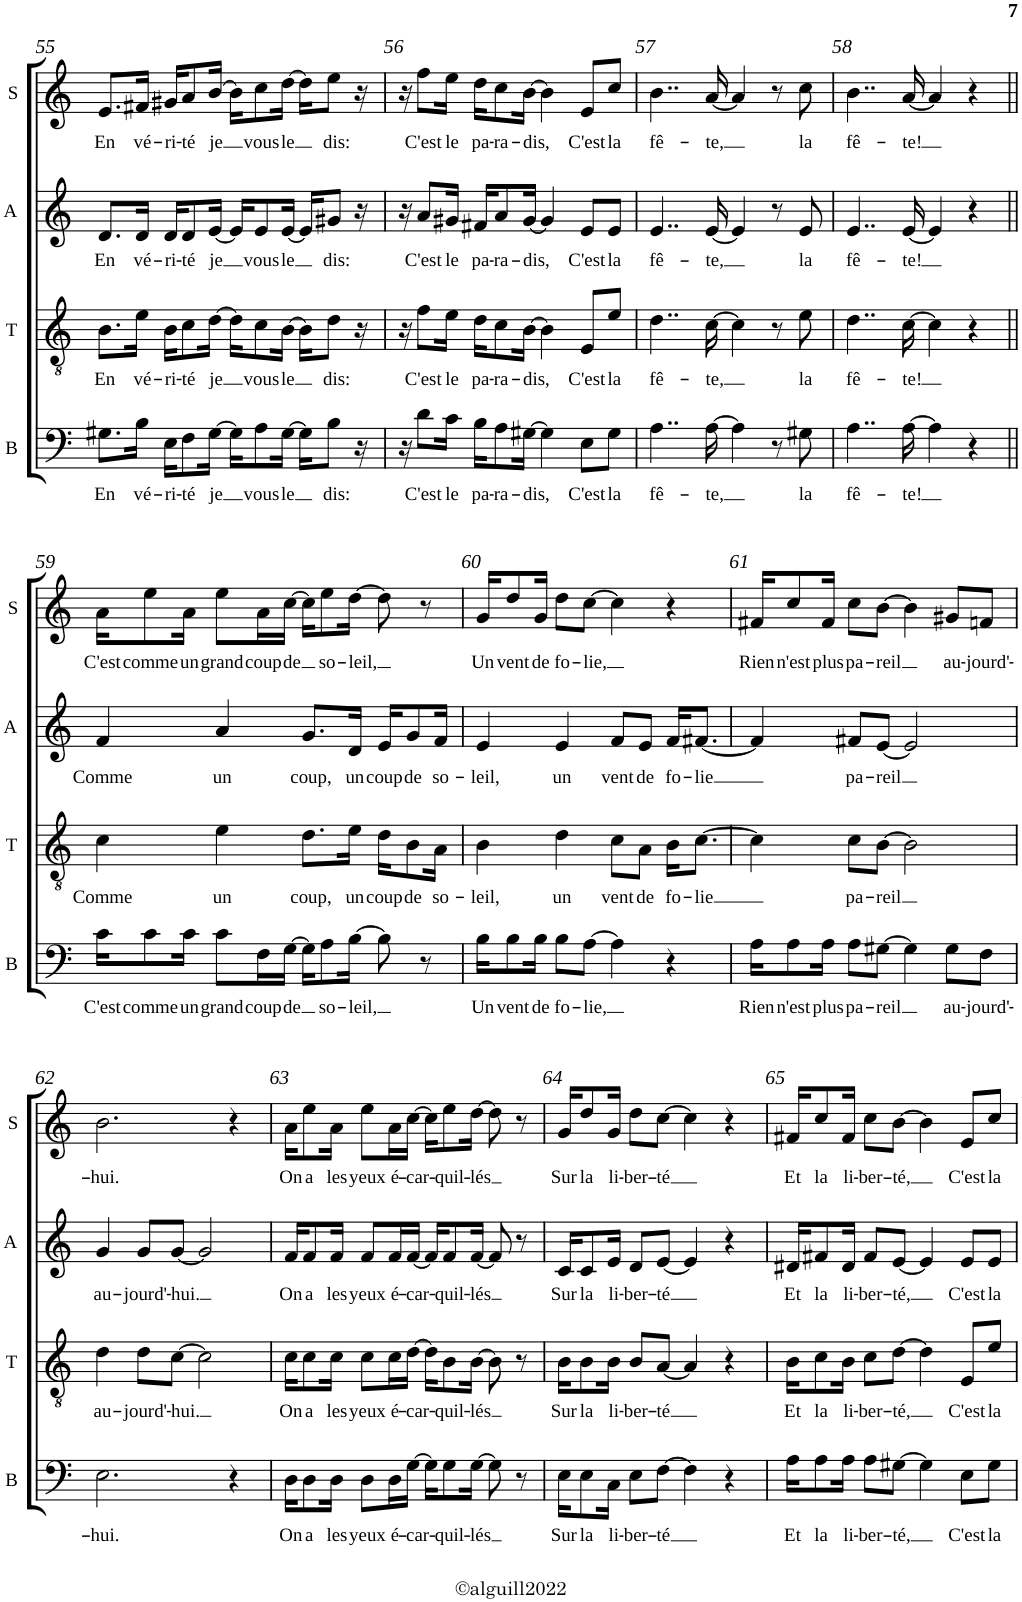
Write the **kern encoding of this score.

**kern	**text	**kern	**text	**kern	**text	**kern	**text
*part4	*part4	*part3	*part3	*part2	*part2	*part1	*part1
*staff4	*staff4	*staff3	*staff3	*staff2	*staff2	*staff1	*staff1
*I"Basse	*	*I"Ténor	*	*I"Alto	*	*I"Soprano	*
*I'B	*	*I'T	*	*I'A	*	*I'S	*
!!LO:PB:g=z
*clefF4	*	*clefGv2	*	*clefG2	*	*clefG2	*
*	*	*Trd1c2	*	*Trd4c7	*	*	*
*k[]	*	*k[]	*	*k[]	*	*k[]	*
*M4/4	*	*M4/4	*	*M4/4	*	*M4/4	*
=55	=55	=55	=55	=55	=55	=55	=55
!	!LO:LY:b	!	!LO:LY:b	!	!LO:LY:b	!	!LO:LY:b
8.G#X\L	En	8.B\L	En	8.d/L	En	8.e/L	En
!	!LO:LY:b	!	!LO:LY:b	!	!LO:LY:b	!	!LO:LY:b
16B\Jk	vé-	16e\Jk	vé-	16d/Jk	vé-	16f#X/Jk	vé-
!	!LO:LY:b	!	!LO:LY:b	!	!LO:LY:b	!	!LO:LY:b
16E\KL	-ri-	16B\KL	-ri-	16d/KL	-ri-	16g#X/KL	-ri-
!	!LO:LY:b	!	!LO:LY:b	!	!LO:LY:b	!	!LO:LY:b
8F\	-té	8c\	-té	8d/	-té	8a/	-té
!	!LO:LY:b	!	!LO:LY:b	!	!LO:LY:b	!	!LO:LY:b
[16G#\Jk	je	[16d\Jk	je	[16e/Jk	je	[16b/Jk	je
16G#\KL]	.	16d\KL]	.	16e/KL]	.	16b\KL]	.
!	!LO:LY:b	!	!LO:LY:b	!	!LO:LY:b	!	!LO:LY:b
8A\	vous	8c\	vous	8e/	vous	8cc\	vous
!	!LO:LY:b	!	!LO:LY:b	!	!LO:LY:b	!	!LO:LY:b
[16G#\Jk	le	[16B\Jk	le	[16e/Jk	le	[16dd\Jk	le
16G#\KL]	.	16B\KL]	.	16e/KL]	.	16dd\KL]	.
!	!LO:LY:b	!	!LO:LY:b	!	!LO:LY:b	!	!LO:LY:b
8B\J	dis:	8d\J	dis:	8g#X/J	dis:	8ee\J	dis:
16r	.	16r	.	16r	.	16r	.
=56	=56	=56	=56	=56	=56	=56	=56
16r	.	16r	.	16r	.	16r	.
!	!LO:LY:b	!	!LO:LY:b	!	!LO:LY:b	!	!LO:LY:b
8d\L	C'est	8f\L	C'est	8a/L	C'est	8ff\L	C'est
!	!LO:LY:b	!	!LO:LY:b	!	!LO:LY:b	!	!LO:LY:b
16c\Jk	le	16e\Jk	le	16g#X/Jk	le	16ee\Jk	le
!	!LO:LY:b	!	!LO:LY:b	!	!LO:LY:b	!	!LO:LY:b
16B\KL	pa-	16d\KL	pa-	16f#X/KL	pa-	16dd\KL	pa-
!	!LO:LY:b	!	!LO:LY:b	!	!LO:LY:b	!	!LO:LY:b
8A\	-ra-	8c\	-ra-	8a/	-ra-	8cc\	-ra-
!	!LO:LY:b	!	!LO:LY:b	!	!LO:LY:b	!	!LO:LY:b
[16G#X\Jk	-dis,	[16B\Jk	-dis,	[16g#/Jk	-dis,	[16b\Jk	-dis,
4G#\]	.	4B\]	.	4g#/]	.	4b\]	.
!	!LO:LY:b	!	!LO:LY:b	!	!LO:LY:b	!	!LO:LY:b
8E\L	C'est	8E/L	C'est	8e/L	C'est	8e/L	C'est
!	!LO:LY:b	!	!LO:LY:b	!	!LO:LY:b	!	!LO:LY:b
8G#\J	la	8e/J	la	8e/J	la	8cc/J	la
=57	=57	=57	=57	=57	=57	=57	=57
!	!LO:LY:b	!	!LO:LY:b	!	!LO:LY:b	!	!LO:LY:b
4..A\	fê-	4..d\	fê-	4..e/	fê-	4..b\	fê-
!	!LO:LY:b	!	!LO:LY:b	!	!LO:LY:b	!	!LO:LY:b
[16A\	-te,	[16c\	-te,	[16e/	-te,	[16a/	-te,
4A\]	.	4c\]	.	4e/]	.	4a/]	.
8r	.	8r	.	8r	.	8r	.
!	!LO:LY:b	!	!LO:LY:b	!	!LO:LY:b	!	!LO:LY:b
8G#X\	la	8e\	la	8e/	la	8cc\	la
=58	=58	=58	=58	=58	=58	=58	=58
!	!LO:LY:b	!	!LO:LY:b	!	!LO:LY:b	!	!LO:LY:b
4..A\	fê-	4..d\	fê-	4..e/	fê-	4..b\	fê-
!	!LO:LY:b	!	!LO:LY:b	!	!LO:LY:b	!	!LO:LY:b
[16A\	-te!	[16c\	-te!	[16e/	-te!	[16a/	-te!
4A\]	.	4c\]	.	4e/]	.	4a/]	.
4r	.	4r	.	4r	.	4r	.
!!LO:LB:g=z
=59||	=59||	=59||	=59||	=59||	=59||	=59||	=59||
!	!LO:LY:b	!	!LO:LY:b	!	!LO:LY:b	!	!LO:LY:b
16c\KL	C'est	4c\	Comme	4f/	Comme	16a\KL	C'est
!	!LO:LY:b	!	!	!	!	!	!LO:LY:b
8c\	comme	.	.	.	.	8ee\	comme
!	!LO:LY:b	!	!	!	!	!	!LO:LY:b
16c\Jk	un	.	.	.	.	16a\Jk	un
!	!LO:LY:b	!	!LO:LY:b	!	!LO:LY:b	!	!LO:LY:b
8c\L	grand	4e\	un	4a/	un	8ee\L	grand
!	!LO:LY:b	!	!	!	!	!	!LO:LY:b
16F\L	coup	.	.	.	.	16a\L	coup
!	!LO:LY:b	!	!	!	!	!	!LO:LY:b
[16G\JJ	de	.	.	.	.	[16cc\JJ	de
!	!	!	!LO:LY:b	!	!LO:LY:b	!	!
16G\KL]	.	8.d\L	coup,	8.g/L	coup,	16cc\KL]	.
!	!LO:LY:b	!	!	!	!	!	!LO:LY:b
8A\	so-	.	.	.	.	8ee\	so-
!	!LO:LY:b	!	!LO:LY:b	!	!LO:LY:b	!	!LO:LY:b
[16B\Jk	-leil,	16e\Jk	un	16d/Jk	un	[16dd\Jk	-leil,
!	!	!	!LO:LY:b	!	!LO:LY:b	!	!
8B\]	.	16d\KL	coup	16e/KL	coup	8dd\]	.
!	!	!	!LO:LY:b	!	!LO:LY:b	!	!
.	.	8B\	de	8g/	de	.	.
8r	.	.	.	.	.	8r	.
!	!	!	!LO:LY:b	!	!LO:LY:b	!	!
.	.	16A\Jk	so-	16f/Jk	so-	.	.
=60	=60	=60	=60	=60	=60	=60	=60
!	!LO:LY:b	!	!LO:LY:b	!	!LO:LY:b	!	!LO:LY:b
16B\KL	Un	4B\	-leil,	4e/	-leil,	16g/KL	Un
!	!LO:LY:b	!	!	!	!	!	!LO:LY:b
8B\	vent	.	.	.	.	8dd/	vent
!	!LO:LY:b	!	!	!	!	!	!LO:LY:b
16B\Jk	de	.	.	.	.	16g/Jk	de
!	!LO:LY:b	!	!LO:LY:b	!	!LO:LY:b	!	!LO:LY:b
8B\L	fo-	4d\	un	4e/	un	8dd\L	fo-
!	!LO:LY:b	!	!	!	!	!	!LO:LY:b
[8A\J	-lie,	.	.	.	.	[8cc\J	-lie,
!	!	!	!LO:LY:b	!	!LO:LY:b	!	!
4A\]	.	8c\L	vent	8f/L	vent	4cc\]	.
!	!	!	!LO:LY:b	!	!LO:LY:b	!	!
.	.	8A\J	de	8e/J	de	.	.
!	!	!	!LO:LY:b	!	!LO:LY:b	!	!
4r	.	16B\KL	fo-	16f/KL	fo-	4r	.
!	!	!	!LO:LY:b	!	!LO:LY:b	!	!
.	.	[8.c\J	-lie	[8.f#X/J	-lie	.	.
=61	=61	=61	=61	=61	=61	=61	=61
!	!LO:LY:b	!	!	!	!	!	!LO:LY:b
16A\KL	Rien	4c\]	.	4f#/]	.	16f#X/KL	Rien
!	!LO:LY:b	!	!	!	!	!	!LO:LY:b
8A\	n'est	.	.	.	.	8cc/	n'est
!	!LO:LY:b	!	!	!	!	!	!LO:LY:b
16A\Jk	plus	.	.	.	.	16f#/Jk	plus
!	!LO:LY:b	!	!LO:LY:b	!	!LO:LY:b	!	!LO:LY:b
8A\L	pa-	8c\L	pa-	8f#X/L	pa-	8cc\L	pa-
!	!LO:LY:b	!	!LO:LY:b	!	!LO:LY:b	!	!LO:LY:b
[8G#X\J	-reil	[8B\J	-reil	[8e/J	-reil-	[8b\J	-reil
4G#\]	.	2B\]	.	2e/]	.	4b\]	.
!	!LO:LY:b	!	!	!	!	!	!LO:LY:b
8G#\L	au-	.	.	.	.	8g#X/L	au-
!	!LO:LY:b	!	!	!	!	!	!LO:LY:b
8F\J	-jourd'-	.	.	.	.	8fn/J	-jourd'-
!!LO:LB:g=z
=62	=62	=62	=62	=62	=62	=62	=62
!	!LO:LY:b	!	!LO:LY:b	!	!LO:LY:b	!	!LO:LY:b
2.E\	-hui.	4d\	au-	4g/	-au-	2.b\	-hui.
!	!	!	!LO:LY:b	!	!LO:LY:b	!	!
.	.	8d\L	-jourd'-	8g/L	-jourd'-	.	.
!	!	!	!LO:LY:b	!	!LO:LY:b	!	!
.	.	[8c\J	-hui.	[8g/J	-hui.	.	.
.	.	2c\]	.	2g/]	.	.	.
4r	.	.	.	.	.	4r	.
=63	=63	=63	=63	=63	=63	=63	=63
!	!LO:LY:b	!	!LO:LY:b	!	!LO:LY:b	!	!LO:LY:b
16D\KL	On	16c\KL	On	16f/KL	On	16a\KL	On
!	!LO:LY:b	!	!LO:LY:b	!	!LO:LY:b	!	!LO:LY:b
8D\	a	8c\	a	8f/	a	8ee\	a
!	!LO:LY:b	!	!LO:LY:b	!	!LO:LY:b	!	!LO:LY:b
16D\Jk	les	16c\Jk	les	16f/Jk	les	16a\Jk	les
!	!LO:LY:b	!	!LO:LY:b	!	!LO:LY:b	!	!LO:LY:b
8D\L	yeux	8c\L	yeux	8f/L	yeux	8ee\L	yeux
!	!LO:LY:b	!	!LO:LY:b	!	!LO:LY:b	!	!LO:LY:b
16D\L	é-	16c\L	é-	16f/L	é-	16a\L	é-
!	!LO:LY:b	!	!LO:LY:b	!	!LO:LY:b	!	!LO:LY:b
[16G\JJ	-car-	[16d\JJ	-car-	[16f/JJ	-car-	[16cc\JJ	-car-
16G\KL]	.	16d\KL]	.	16f/KL]	.	16cc\KL]	.
!	!LO:LY:b	!	!LO:LY:b	!	!LO:LY:b	!	!LO:LY:b
8G\	-quil-	8B\	-quil-	8f/	-quil-	8ee\	-quil-
!	!LO:LY:b	!	!LO:LY:b	!	!LO:LY:b	!	!LO:LY:b
[16G\Jk	-lés	[16B\Jk	-lés	[16f/Jk	-lés	[16dd\Jk	-lés
8G\]	.	8B\]	.	8f/]	.	8dd\]	.
8r	.	8r	.	8r	.	8r	.
=64	=64	=64	=64	=64	=64	=64	=64
!	!LO:LY:b	!	!LO:LY:b	!	!LO:LY:b	!	!LO:LY:b
16E\KL	Sur	16B\KL	Sur	16c/KL	Sur	16g/KL	Sur
!	!LO:LY:b	!	!LO:LY:b	!	!LO:LY:b	!	!LO:LY:b
8E\	la	8B\	la	8c/	la	8dd/	la
!	!LO:LY:b	!	!LO:LY:b	!	!LO:LY:b	!	!LO:LY:b
16C\Jk	li-	16B\Jk	li-	16e/Jk	li-	16g/Jk	li-
!	!LO:LY:b	!	!LO:LY:b	!	!LO:LY:b	!	!LO:LY:b
8E\L	-ber-	8B/L	-ber-	8d/L	-ber-	8dd\L	-ber-
!	!LO:LY:b	!	!LO:LY:b	!	!LO:LY:b	!	!LO:LY:b
[8F\J	-té	[8A/J	-té	[8e/J	-té	[8cc\J	-té
4F\]	.	4A/]	.	4e/]	.	4cc\]	.
4r	.	4r	.	4r	.	4r	.
=65	=65	=65	=65	=65	=65	=65	=65
!	!LO:LY:b	!	!LO:LY:b	!	!LO:LY:b	!	!LO:LY:b
16A\KL	Et	16B\KL	Et	16d#X/KL	Et	16f#X/KL	Et
!	!LO:LY:b	!	!LO:LY:b	!	!LO:LY:b	!	!LO:LY:b
8A\	la	8c\	la	8f#X/	la	8cc/	la
!	!LO:LY:b	!	!LO:LY:b	!	!LO:LY:b	!	!LO:LY:b
16A\Jk	li-	16B\Jk	li-	16d#/Jk	li-	16f#/Jk	li-
!	!LO:LY:b	!	!LO:LY:b	!	!LO:LY:b	!	!LO:LY:b
8A\L	-ber-	8c\L	-ber-	8f#/L	-ber-	8cc\L	-ber-
!	!LO:LY:b	!	!LO:LY:b	!	!LO:LY:b	!	!LO:LY:b
[8G#X\J	-té,	[8d\J	-té,	[8e/J	-té,	[8b\J	-té,
4G#\]	.	4d\]	.	4e/]	.	4b\]	.
!	!LO:LY:b	!	!LO:LY:b	!	!LO:LY:b	!	!LO:LY:b
8E\L	C'est	8E/L	C'est	8e/L	C'est	8e/L	C'est
!	!LO:LY:b	!	!LO:LY:b	!	!LO:LY:b	!	!LO:LY:b
8G#\J	la	8e/J	la	8e/J	la	8cc/J	la
=	=	=	=	=	=	=	=
*-	*-	*-	*-	*-	*-	*-	*-
